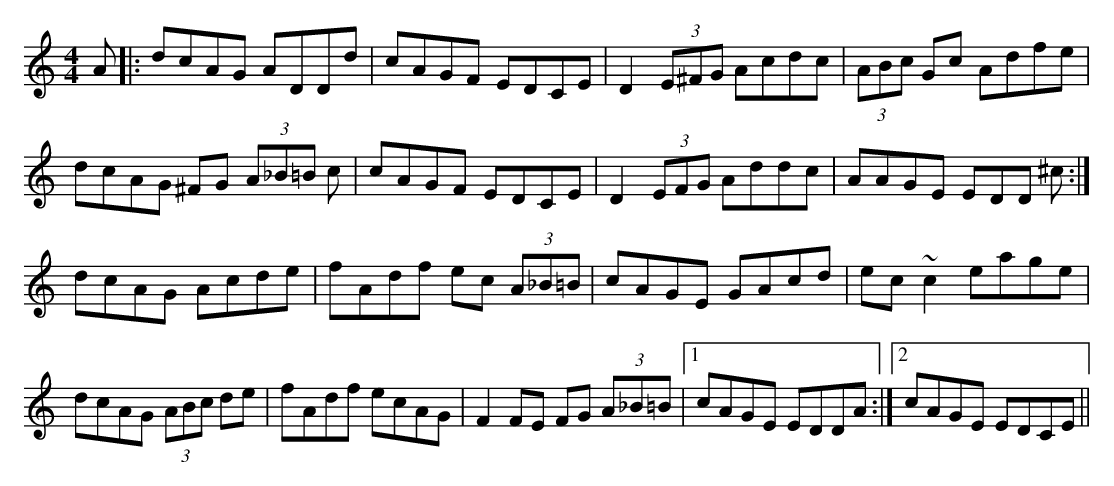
X:1
M:4/4
K:Ddor
A|:dcAG ADDd|cAGF EDCE|D2 (3E^FG Acdc|(3ABc Gc Adfe|
dcAG ^FG (3A_B=B c|cAGF EDCE|D2 (3EFG Addc|AAGE EDD ^c:|
dcAG Acde|fAdf ec (3A_B=B|cAGE GAcd|ec ~c2 eage|
dcAG (3ABc de|fAdf ecAG|F2FE FG (3A_B=B|1 cAGE EDDA:|2 cAGE EDCE||
